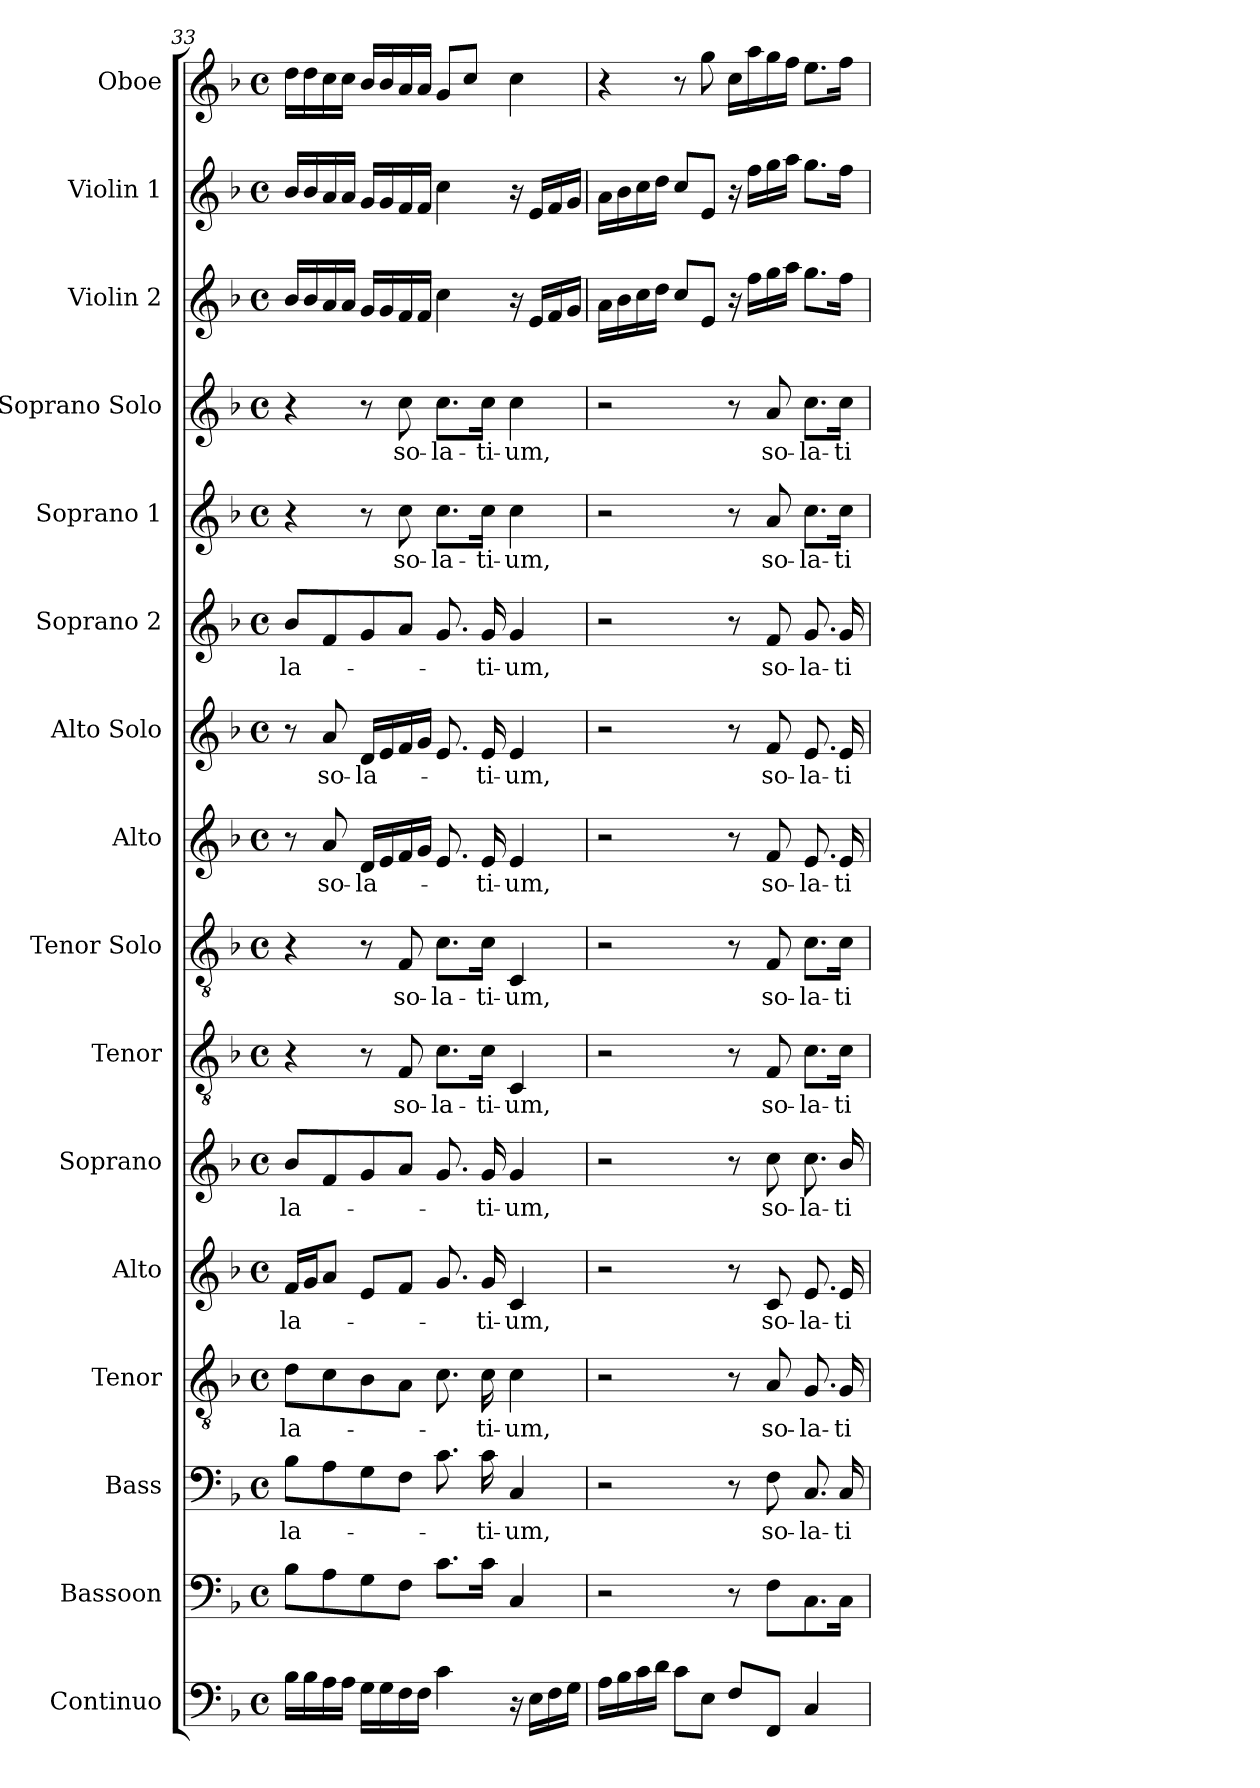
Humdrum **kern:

**kern	**kern	**kern	**text	**kern	**text	**kern	**text	**kern	**text	**kern	**text	**kern	**text	**kern	**text	**kern	**text	**kern	**text	**kern	**text	**kern	**text	**kern	**kern	**kern
*part16	*part15	*part14	*part14	*part13	*part13	*part12	*part12	*part11	*part11	*part10	*part10	*part9	*part9	*part8	*part8	*part7	*part7	*part6	*part6	*part5	*part5	*part4	*part4	*part3	*part2	*part1
*staff16	*staff15	*staff14	*staff14	*staff13	*staff13	*staff12	*staff12	*staff11	*staff11	*staff10	*staff10	*staff9	*staff9	*staff8	*staff8	*staff7	*staff7	*staff6	*staff6	*staff5	*staff5	*staff4	*staff4	*staff3	*staff2	*staff1
*I"Continuo	*I"Bassoon	*I"Bass	*	*I"Tenor	*	*I"Alto	*	*I"Soprano	*	*I"Tenor	*	*I"Tenor Solo	*	*I"Alto	*	*I"Alto Solo	*	*I"Soprano 2	*	*I"Soprano 1	*	*I"Soprano Solo	*	*I"Violin 2	*I"Violin 1	*I"Oboe
*I'Cont.	*I'Bsn.	*I'B.	*	*I'T.	*	*I'A.	*	*I'S.	*	*I'T.	*	*I'T. Solo	*	*I'A.	*	*I'A.  Solo	*	*I'S2.	*	*I'S1.	*	*I'S. Solo	*	*I'Vln. 2	*I'Vln. 1	*I'Ob.
!!LO:PB:g=z
*clefF4	*clefF4	*clefF4	*	*clefGv2	*	*clefG2	*	*clefG2	*	*clefGv2	*	*clefGv2	*	*clefG2	*	*clefG2	*	*clefG2	*	*clefG2	*	*clefG2	*	*clefG2	*clefG2	*clefG2
*	*	*	*	*ITrd7c12	*	*	*	*	*	*ITrd7c12	*	*ITrd7c12	*	*	*	*	*	*	*	*	*	*	*	*	*	*
*k[b-]	*k[b-]	*k[b-]	*	*k[b-]	*	*k[b-]	*	*k[b-]	*	*k[b-]	*	*k[b-]	*	*k[b-]	*	*k[b-]	*	*k[b-]	*	*k[b-]	*	*k[b-]	*	*k[b-]	*k[b-]	*k[b-]
*F:	*F:	*F:	*	*F:	*	*F:	*	*F:	*	*F:	*	*F:	*	*F:	*	*F:	*	*F:	*	*F:	*	*F:	*	*F:	*F:	*F:
*M4/4	*M4/4	*M4/4	*	*M4/4	*	*M4/4	*	*M4/4	*	*M4/4	*	*M4/4	*	*M4/4	*	*M4/4	*	*M4/4	*	*M4/4	*	*M4/4	*	*M4/4	*M4/4	*M4/4
*met(c)	*met(c)	*met(c)	*	*met(c)	*	*met(c)	*	*met(c)	*	*met(c)	*	*met(c)	*	*met(c)	*	*met(c)	*	*met(c)	*	*met(c)	*	*met(c)	*	*met(c)	*met(c)	*met(c)
=33	=33	=33	=33	=33	=33	=33	=33	=33	=33	=33	=33	=33	=33	=33	=33	=33	=33	=33	=33	=33	=33	=33	=33	=33	=33	=33
!	!	!	!LO:LY:b:color=#000000	!	!	!	!	!	!	!	!	!	!	!	!	!	!	!	!	!	!	!	!	!	!	!
!	!	!	!	!	!LO:LY:b:color=#000000	!	!	!	!	!	!	!	!	!	!	!	!	!	!	!	!	!	!	!	!	!
!	!	!	!	!	!	!	!LO:LY:b:color=#000000	!	!	!	!	!	!	!	!	!	!	!	!	!	!	!	!	!	!	!
!	!	!	!	!	!	!	!	!	!LO:LY:b:color=#000000	!	!	!	!	!	!	!	!	!	!	!	!	!	!	!	!	!
!	!	!	!	!	!	!	!	!	!	!	!	!	!	!	!	!	!	!	!LO:LY:b:color=#000000	!	!	!	!	!	!	!
16B-i\LL	8B-i\L	8B-i\L	-la-	8Di\L	-la-	16fi/LL	-la-	8b-i/L	-la-	4r	.	4r	.	8r	.	8r	.	8b-i/L	-la-	4r	.	4r	.	16b-i/LL	16b-i/LL	16ddi\LL
16B-i\	.	.	.	.	.	16gi/J	.	.	.	.	.	.	.	.	.	.	.	.	.	.	.	.	.	16b-i/	16b-i/	16ddi\
!	!	!	!	!	!	!	!	!	!	!	!	!	!	!	!LO:LY:b:color=#000000	!	!	!	!	!	!	!	!	!	!	!
!	!	!	!	!	!	!	!	!	!	!	!	!	!	!	!	!	!LO:LY:b:color=#000000	!	!	!	!	!	!	!	!	!
16Ai\	8Ai\	8Ai\	.	8Ci\	.	8ai/J	.	8fi/	.	.	.	.	.	8ai/	so-	8ai/	so-	8fi/	.	.	.	.	.	16ai/	16ai/	16cci\
16Ai\JJ	.	.	.	.	.	.	.	.	.	.	.	.	.	.	.	.	.	.	.	.	.	.	.	16ai/JJ	16ai/JJ	16cci\JJ
!	!	!	!	!	!	!	!	!	!	!	!	!	!	!	!LO:LY:b:color=#000000	!	!	!	!	!	!	!	!	!	!	!
!	!	!	!	!	!	!	!	!	!	!	!	!	!	!	!	!	!LO:LY:b:color=#000000	!	!	!	!	!	!	!	!	!
16Gi\LL	8Gi\	8Gi\	.	8BB-i\	.	8ei/L	.	8gi/	.	8r	.	8r	.	16di/LL	-la-	16di/LL	-la-	8gi/	.	8r	.	8r	.	16gi/LL	16gi/LL	16b-i/LL
16Gi\	.	.	.	.	.	.	.	.	.	.	.	.	.	16ei/	.	16ei/	.	.	.	.	.	.	.	16gi/	16gi/	16b-i/
!	!	!	!	!	!	!	!	!	!	!	!LO:LY:b:color=#000000	!	!	!	!	!	!	!	!	!	!	!	!	!	!	!
!	!	!	!	!	!	!	!	!	!	!	!	!	!LO:LY:b:color=#000000	!	!	!	!	!	!	!	!	!	!	!	!	!
!	!	!	!	!	!	!	!	!	!	!	!	!	!	!	!	!	!	!	!	!	!LO:LY:b:color=#000000	!	!	!	!	!
!	!	!	!	!	!	!	!	!	!	!	!	!	!	!	!	!	!	!	!	!	!	!	!LO:LY:b:color=#000000	!	!	!
16Fi\	8Fi\J	8Fi\J	.	8AAi\J	.	8fi/J	.	8ai/J	.	8FFi/	so-	8FFi/	so-	16fi/	.	16fi/	.	8ai/J	.	8cci\	so-	8cci\	so-	16fi/	16fi/	16ai/
16Fi\JJ	.	.	.	.	.	.	.	.	.	.	.	.	.	16gi/JJ	.	16gi/JJ	.	.	.	.	.	.	.	16fi/JJ	16fi/JJ	16ai/JJ
!	!	!	!	!	!	!	!	!	!	!	!LO:LY:b:color=#000000	!	!	!	!	!	!	!	!	!	!	!	!	!	!	!
!	!	!	!	!	!	!	!	!	!	!	!	!	!LO:LY:b:color=#000000	!	!	!	!	!	!	!	!	!	!	!	!	!
!	!	!	!	!	!	!	!	!	!	!	!	!	!	!	!	!	!	!	!	!	!LO:LY:b:color=#000000	!	!	!	!	!
!	!	!	!	!	!	!	!	!	!	!	!	!	!	!	!	!	!	!	!	!	!	!	!LO:LY:b:color=#000000	!	!	!
4ci\	8.ci\L	8.ci\	.	8.Ci\	.	8.gi/	.	8.gi/	.	8.Ci\L	-la-	8.Ci\L	-la-	8.ei/	.	8.ei/	.	8.gi/	.	8.cci\L	-la-	8.cci\L	-la-	4cci\	4cci\	8gi/L
.	.	.	.	.	.	.	.	.	.	.	.	.	.	.	.	.	.	.	.	.	.	.	.	.	.	8cci/J
!	!	!	!LO:LY:b:color=#000000	!	!	!	!	!	!	!	!	!	!	!	!	!	!	!	!	!	!	!	!	!	!	!
!	!	!	!	!	!LO:LY:b:color=#000000	!	!	!	!	!	!	!	!	!	!	!	!	!	!	!	!	!	!	!	!	!
!	!	!	!	!	!	!	!LO:LY:b:color=#000000	!	!	!	!	!	!	!	!	!	!	!	!	!	!	!	!	!	!	!
!	!	!	!	!	!	!	!	!	!LO:LY:b:color=#000000	!	!	!	!	!	!	!	!	!	!	!	!	!	!	!	!	!
!	!	!	!	!	!	!	!	!	!	!	!LO:LY:b:color=#000000	!	!	!	!	!	!	!	!	!	!	!	!	!	!	!
!	!	!	!	!	!	!	!	!	!	!	!	!	!LO:LY:b:color=#000000	!	!	!	!	!	!	!	!	!	!	!	!	!
!	!	!	!	!	!	!	!	!	!	!	!	!	!	!	!LO:LY:b:color=#000000	!	!	!	!	!	!	!	!	!	!	!
!	!	!	!	!	!	!	!	!	!	!	!	!	!	!	!	!	!LO:LY:b:color=#000000	!	!	!	!	!	!	!	!	!
!	!	!	!	!	!	!	!	!	!	!	!	!	!	!	!	!	!	!	!LO:LY:b:color=#000000	!	!	!	!	!	!	!
!	!	!	!	!	!	!	!	!	!	!	!	!	!	!	!	!	!	!	!	!	!LO:LY:b:color=#000000	!	!	!	!	!
!	!	!	!	!	!	!	!	!	!	!	!	!	!	!	!	!	!	!	!	!	!	!	!LO:LY:b:color=#000000	!	!	!
.	16ci\Jk	16ci\	-ti-	16Ci\	-ti-	16gi/	-ti-	16gi/	-ti-	16Ci\Jk	-ti-	16Ci\Jk	-ti-	16ei/	-ti-	16ei/	-ti-	16gi/	-ti-	16cci\Jk	-ti-	16cci\Jk	-ti-	.	.	.
!	!	!	!LO:LY:b:color=#000000	!	!	!	!	!	!	!	!	!	!	!	!	!	!	!	!	!	!	!	!	!	!	!
!	!	!	!	!	!LO:LY:b:color=#000000	!	!	!	!	!	!	!	!	!	!	!	!	!	!	!	!	!	!	!	!	!
!	!	!	!	!	!	!	!LO:LY:b:color=#000000	!	!	!	!	!	!	!	!	!	!	!	!	!	!	!	!	!	!	!
!	!	!	!	!	!	!	!	!	!LO:LY:b:color=#000000	!	!	!	!	!	!	!	!	!	!	!	!	!	!	!	!	!
!	!	!	!	!	!	!	!	!	!	!	!LO:LY:b:color=#000000	!	!	!	!	!	!	!	!	!	!	!	!	!	!	!
!	!	!	!	!	!	!	!	!	!	!	!	!	!LO:LY:b:color=#000000	!	!	!	!	!	!	!	!	!	!	!	!	!
!	!	!	!	!	!	!	!	!	!	!	!	!	!	!	!LO:LY:b:color=#000000	!	!	!	!	!	!	!	!	!	!	!
!	!	!	!	!	!	!	!	!	!	!	!	!	!	!	!	!	!LO:LY:b:color=#000000	!	!	!	!	!	!	!	!	!
!	!	!	!	!	!	!	!	!	!	!	!	!	!	!	!	!	!	!	!LO:LY:b:color=#000000	!	!	!	!	!	!	!
!	!	!	!	!	!	!	!	!	!	!	!	!	!	!	!	!	!	!	!	!	!LO:LY:b:color=#000000	!	!	!	!	!
!	!	!	!	!	!	!	!	!	!	!	!	!	!	!	!	!	!	!	!	!	!	!	!LO:LY:b:color=#000000	!	!	!
16r	4Ci/	4Ci/	-um,	4Ci\	-um,	4ci/	-um,	4gi/	-um,	4CCi/	-um,	4CCi/	-um,	4ei/	-um,	4ei/	-um,	4gi/	-um,	4cci\	-um,	4cci\	-um,	16r	16r	4cci\
16Ei\LL	.	.	.	.	.	.	.	.	.	.	.	.	.	.	.	.	.	.	.	.	.	.	.	16ei/LL	16ei/LL	.
16Fi\	.	.	.	.	.	.	.	.	.	.	.	.	.	.	.	.	.	.	.	.	.	.	.	16fi/	16fi/	.
16Gi\JJ	.	.	.	.	.	.	.	.	.	.	.	.	.	.	.	.	.	.	.	.	.	.	.	16gi/JJ	16gi/JJ	.
=34	=34	=34	=34	=34	=34	=34	=34	=34	=34	=34	=34	=34	=34	=34	=34	=34	=34	=34	=34	=34	=34	=34	=34	=34	=34	=34
16Ai\LL	2r	2r	.	2r	.	2r	.	2r	.	2r	.	2r	.	2r	.	2r	.	2r	.	2r	.	2r	.	16ai\LL	16ai\LL	4r
16B-i\	.	.	.	.	.	.	.	.	.	.	.	.	.	.	.	.	.	.	.	.	.	.	.	16b-i\	16b-i\	.
16ci\	.	.	.	.	.	.	.	.	.	.	.	.	.	.	.	.	.	.	.	.	.	.	.	16cci\	16cci\	.
16di\JJ	.	.	.	.	.	.	.	.	.	.	.	.	.	.	.	.	.	.	.	.	.	.	.	16ddi\JJ	16ddi\JJ	.
8ci\L	.	.	.	.	.	.	.	.	.	.	.	.	.	.	.	.	.	.	.	.	.	.	.	8cci/L	8cci/L	8r
8Ei\J	.	.	.	.	.	.	.	.	.	.	.	.	.	.	.	.	.	.	.	.	.	.	.	8ei/J	8ei/J	8ggi\
8Fi/L	8r	8r	.	8r	.	8r	.	8r	.	8r	.	8r	.	8r	.	8r	.	8r	.	8r	.	8r	.	16r	16r	16cci\LL
.	.	.	.	.	.	.	.	.	.	.	.	.	.	.	.	.	.	.	.	.	.	.	.	16ffi\LL	16ffi\LL	16aai\
!	!	!	!LO:LY:b:color=#000000	!	!	!	!	!	!	!	!	!	!	!	!	!	!	!	!	!	!	!	!	!	!	!
!	!	!	!	!	!LO:LY:b:color=#000000	!	!	!	!	!	!	!	!	!	!	!	!	!	!	!	!	!	!	!	!	!
!	!	!	!	!	!	!	!LO:LY:b:color=#000000	!	!	!	!	!	!	!	!	!	!	!	!	!	!	!	!	!	!	!
!	!	!	!	!	!	!	!	!	!LO:LY:b:color=#000000	!	!	!	!	!	!	!	!	!	!	!	!	!	!	!	!	!
!	!	!	!	!	!	!	!	!	!	!	!LO:LY:b:color=#000000	!	!	!	!	!	!	!	!	!	!	!	!	!	!	!
!	!	!	!	!	!	!	!	!	!	!	!	!	!LO:LY:b:color=#000000	!	!	!	!	!	!	!	!	!	!	!	!	!
!	!	!	!	!	!	!	!	!	!	!	!	!	!	!	!LO:LY:b:color=#000000	!	!	!	!	!	!	!	!	!	!	!
!	!	!	!	!	!	!	!	!	!	!	!	!	!	!	!	!	!LO:LY:b:color=#000000	!	!	!	!	!	!	!	!	!
!	!	!	!	!	!	!	!	!	!	!	!	!	!	!	!	!	!	!	!LO:LY:b:color=#000000	!	!	!	!	!	!	!
!	!	!	!	!	!	!	!	!	!	!	!	!	!	!	!	!	!	!	!	!	!LO:LY:b:color=#000000	!	!	!	!	!
!	!	!	!	!	!	!	!	!	!	!	!	!	!	!	!	!	!	!	!	!	!	!	!LO:LY:b:color=#000000	!	!	!
8FFi/J	8Fi\L	8Fi\	so-	8AAi/	so-	8ci/	so-	8cci\	so-	8FFi/	so-	8FFi/	so-	8fi/	so-	8fi/	so-	8fi/	so-	8ai/	so-	8ai/	so-	16ggi\	16ggi\	16ggi\
.	.	.	.	.	.	.	.	.	.	.	.	.	.	.	.	.	.	.	.	.	.	.	.	16aai\JJ	16aai\JJ	16ffi\JJ
!	!	!	!LO:LY:b:color=#000000	!	!	!	!	!	!	!	!	!	!	!	!	!	!	!	!	!	!	!	!	!	!	!
!	!	!	!	!	!LO:LY:b:color=#000000	!	!	!	!	!	!	!	!	!	!	!	!	!	!	!	!	!	!	!	!	!
!	!	!	!	!	!	!	!LO:LY:b:color=#000000	!	!	!	!	!	!	!	!	!	!	!	!	!	!	!	!	!	!	!
!	!	!	!	!	!	!	!	!	!LO:LY:b:color=#000000	!	!	!	!	!	!	!	!	!	!	!	!	!	!	!	!	!
!	!	!	!	!	!	!	!	!	!	!	!LO:LY:b:color=#000000	!	!	!	!	!	!	!	!	!	!	!	!	!	!	!
!	!	!	!	!	!	!	!	!	!	!	!	!	!LO:LY:b:color=#000000	!	!	!	!	!	!	!	!	!	!	!	!	!
!	!	!	!	!	!	!	!	!	!	!	!	!	!	!	!LO:LY:b:color=#000000	!	!	!	!	!	!	!	!	!	!	!
!	!	!	!	!	!	!	!	!	!	!	!	!	!	!	!	!	!LO:LY:b:color=#000000	!	!	!	!	!	!	!	!	!
!	!	!	!	!	!	!	!	!	!	!	!	!	!	!	!	!	!	!	!LO:LY:b:color=#000000	!	!	!	!	!	!	!
!	!	!	!	!	!	!	!	!	!	!	!	!	!	!	!	!	!	!	!	!	!LO:LY:b:color=#000000	!	!	!	!	!
!	!	!	!	!	!	!	!	!	!	!	!	!	!	!	!	!	!	!	!	!	!	!	!LO:LY:b:color=#000000	!	!	!
4Ci/	8.Ci\	8.Ci/	-la-	8.GGi/	-la-	8.ei/	-la-	8.cci\	-la-	8.Ci\L	-la-	8.Ci\L	-la-	8.ei/	-la-	8.ei/	-la-	8.gi/	-la-	8.cci\L	-la-	8.cci\L	-la-	8.ggi\L	8.ggi\L	8.eei\L
!	!	!	!LO:LY:b:color=#000000	!	!	!	!	!	!	!	!	!	!	!	!	!	!	!	!	!	!	!	!	!	!	!
!	!	!	!	!	!LO:LY:b:color=#000000	!	!	!	!	!	!	!	!	!	!	!	!	!	!	!	!	!	!	!	!	!
!	!	!	!	!	!	!	!LO:LY:b:color=#000000	!	!	!	!	!	!	!	!	!	!	!	!	!	!	!	!	!	!	!
!	!	!	!	!	!	!	!	!	!LO:LY:b:color=#000000	!	!	!	!	!	!	!	!	!	!	!	!	!	!	!	!	!
!	!	!	!	!	!	!	!	!	!	!	!LO:LY:b:color=#000000	!	!	!	!	!	!	!	!	!	!	!	!	!	!	!
!	!	!	!	!	!	!	!	!	!	!	!	!	!LO:LY:b:color=#000000	!	!	!	!	!	!	!	!	!	!	!	!	!
!	!	!	!	!	!	!	!	!	!	!	!	!	!	!	!LO:LY:b:color=#000000	!	!	!	!	!	!	!	!	!	!	!
!	!	!	!	!	!	!	!	!	!	!	!	!	!	!	!	!	!LO:LY:b:color=#000000	!	!	!	!	!	!	!	!	!
!	!	!	!	!	!	!	!	!	!	!	!	!	!	!	!	!	!	!	!LO:LY:b:color=#000000	!	!	!	!	!	!	!
!	!	!	!	!	!	!	!	!	!	!	!	!	!	!	!	!	!	!	!	!	!LO:LY:b:color=#000000	!	!	!	!	!
!	!	!	!	!	!	!	!	!	!	!	!	!	!	!	!	!	!	!	!	!	!	!	!LO:LY:b:color=#000000	!	!	!
.	16Ci\Jk	16Ci/	-ti-	16GGi/	-ti-	16ei/	-ti-	16b-i/	-ti-	16Ci\Jk	-ti-	16Ci\Jk	-ti-	16ei/	-ti-	16ei/	-ti-	16gi/	-ti-	16cci\Jk	-ti-	16cci\Jk	-ti-	16ffi\Jk	16ffi\Jk	16ffi\Jk
=	=	=	=	=	=	=	=	=	=	=	=	=	=	=	=	=	=	=	=	=	=	=	=	=	=	=
*-	*-	*-	*-	*-	*-	*-	*-	*-	*-	*-	*-	*-	*-	*-	*-	*-	*-	*-	*-	*-	*-	*-	*-	*-	*-	*-
